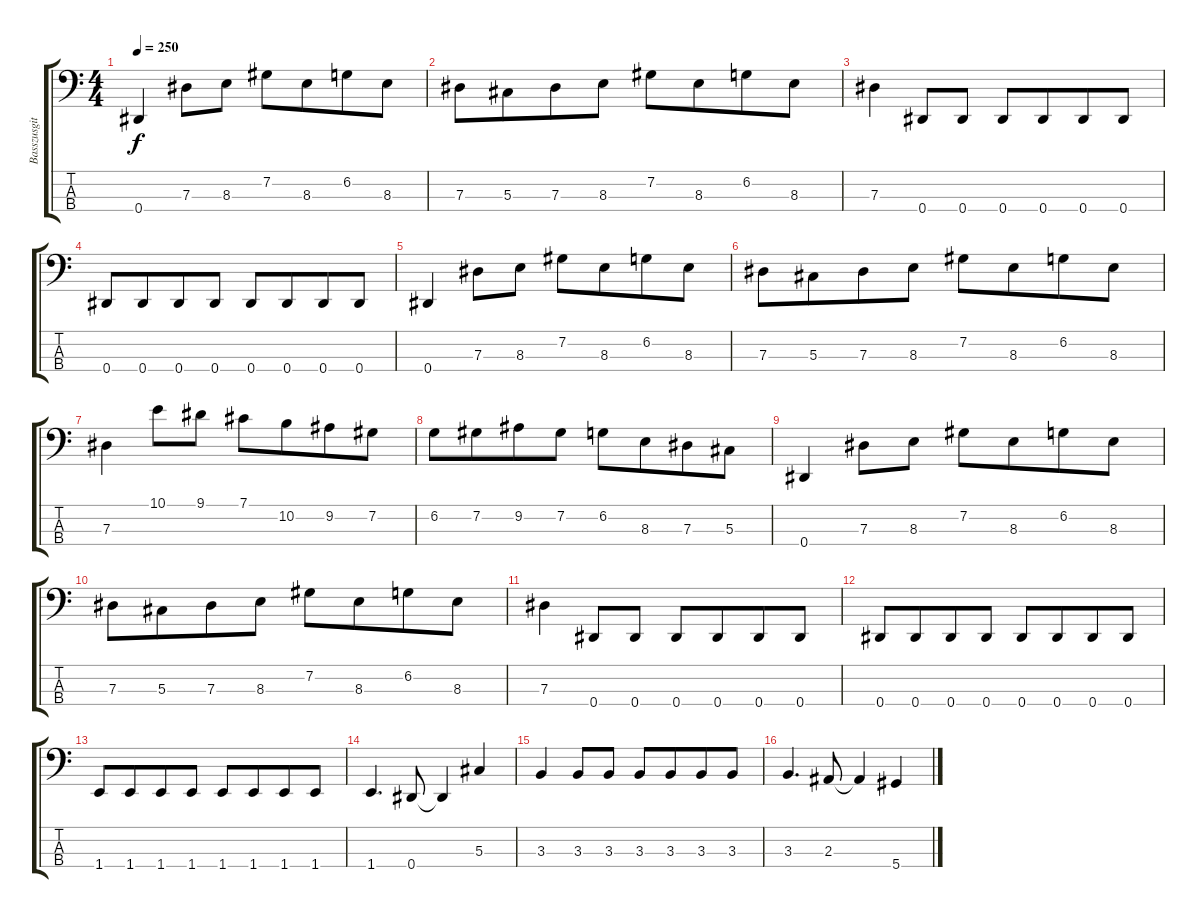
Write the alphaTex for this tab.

\track ("Basszusgitár (Barry Dunaway)" "Basszusgit") {instrument electricbassfinger}
\staff {score tabs}
\tuning (Gb2 Db2 Ab1 Eb1) {hide}
\ts (4 4)
\tempo 250
\clef f4
\ks c
0.4.4{dy f} 7.3.8 8.3.8 7.2.8 8.3.8{beam merge} 6.2.8 8.3.8 |
7.3.8 5.3.8{beam merge} 7.3.8 8.3.8 7.2.8 8.3.8{beam merge} 6.2.8 8.3.8 |
7.3.4 0.4.8 0.4.8 0.4.8 0.4.8{beam merge} 0.4.8 0.4.8 |
0.4.8 0.4.8{beam merge} 0.4.8 0.4.8 0.4.8 0.4.8{beam merge} 0.4.8 0.4.8 |
0.4.4 7.3.8 8.3.8 7.2.8 8.3.8{beam merge} 6.2.8 8.3.8 |
7.3.8 5.3.8{beam merge} 7.3.8 8.3.8 7.2.8 8.3.8{beam merge} 6.2.8 8.3.8 |
7.3.4 10.1.8 9.1.8 7.1.8{beam merge} 10.2.8{beam merge} 9.2.8{beam merge} 7.2.8 |
6.2.8 7.2.8{beam merge} 9.2.8 7.2.8 6.2.8 8.3.8{beam merge} 7.3.8 5.3.8 |
0.4.4 7.3.8 8.3.8 7.2.8 8.3.8{beam merge} 6.2.8 8.3.8 |
7.3.8 5.3.8{beam merge} 7.3.8 8.3.8 7.2.8 8.3.8{beam merge} 6.2.8 8.3.8 |
7.3.4 0.4.8 0.4.8 0.4.8 0.4.8{beam merge} 0.4.8 0.4.8 |
0.4.8 0.4.8{beam merge} 0.4.8 0.4.8 0.4.8 0.4.8{beam merge} 0.4.8 0.4.8 |
1.4.8 1.4.8{beam merge} 1.4.8 1.4.8 1.4.8 1.4.8{beam merge} 1.4.8 1.4.8 |
1.4.4{d} 0.4.8 0.4{t}.4 5.3.4 |
3.3.4 3.3.8 3.3.8 3.3.8 3.3.8{beam merge} 3.3.8 3.3.8 |
3.3.4{d} 2.3.8 2.3{t}.4 5.4.4
